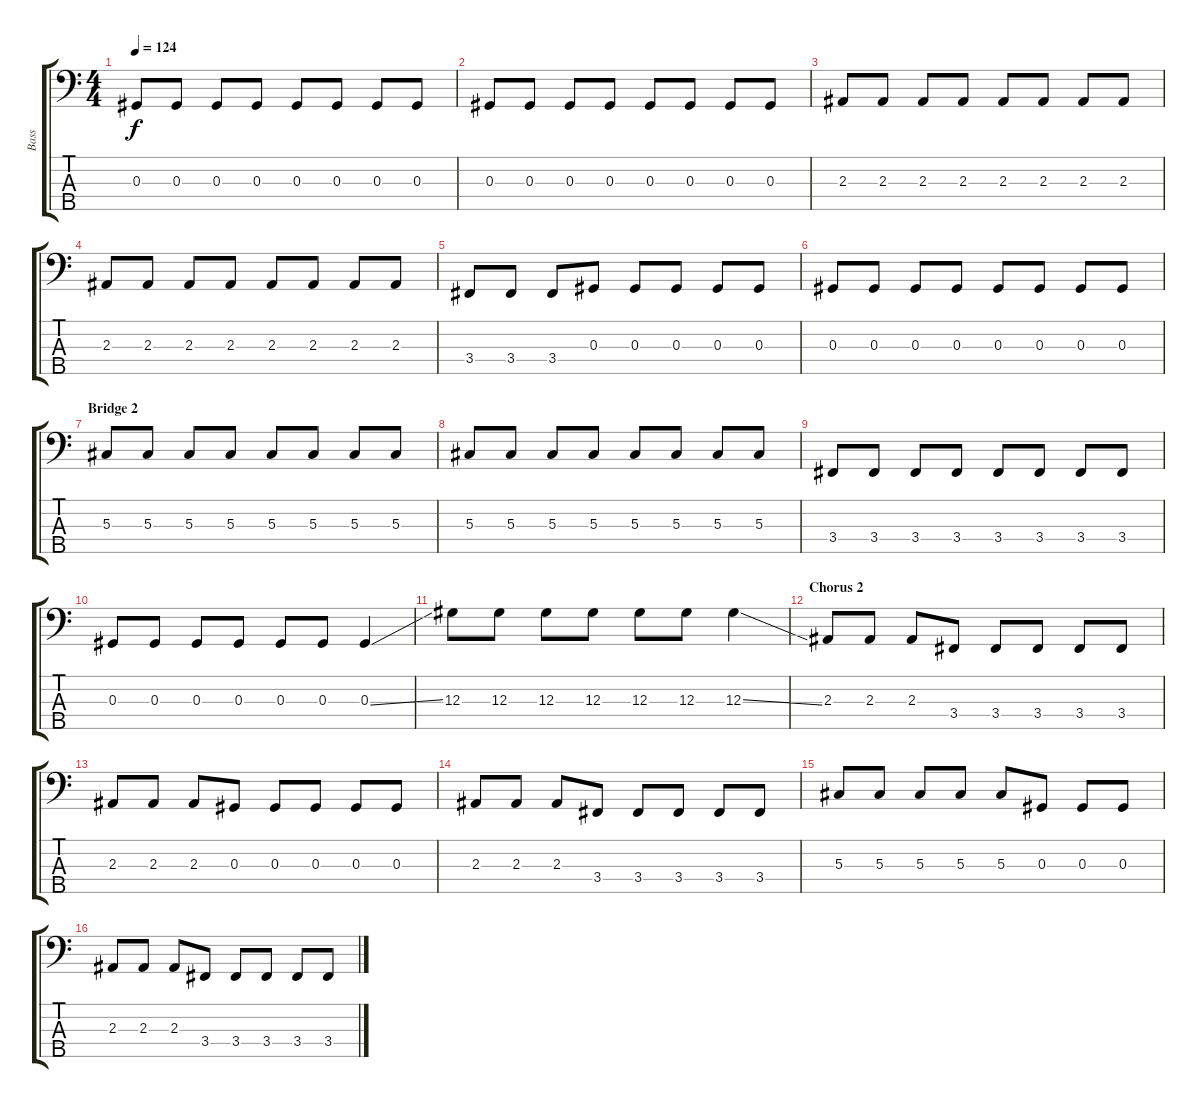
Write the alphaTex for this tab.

\track ("Bass" "Bass") {instrument electricbasspick}
\staff {score tabs}
\tuning (Gb2 Db2 Ab1 Eb1 Bb0) {hide}
\ts (4 4)
\tempo 124
\clef f4
\ks c
0.3.8{dy f} 0.3.8 0.3.8 0.3.8 0.3.8 0.3.8 0.3.8 0.3.8 |
0.3.8 0.3.8 0.3.8 0.3.8 0.3.8 0.3.8 0.3.8 0.3.8 |
2.3.8 2.3.8 2.3.8 2.3.8 2.3.8 2.3.8 2.3.8 2.3.8 |
2.3.8 2.3.8 2.3.8 2.3.8 2.3.8 2.3.8 2.3.8 2.3.8 |
3.4.8 3.4.8 3.4.8 0.3.8 0.3.8 0.3.8 0.3.8 0.3.8 |
0.3.8 0.3.8 0.3.8 0.3.8 0.3.8 0.3.8 0.3.8 0.3.8 |
\section ("" "Bridge 2")
5.3.8 5.3.8 5.3.8 5.3.8 5.3.8 5.3.8 5.3.8 5.3.8 |
5.3.8 5.3.8 5.3.8 5.3.8 5.3.8 5.3.8 5.3.8 5.3.8 |
3.4.8 3.4.8 3.4.8 3.4.8 3.4.8 3.4.8 3.4.8 3.4.8 |
0.3.8 0.3.8 0.3.8 0.3.8 0.3.8 0.3.8 0.3{ss}.4 |
12.3.8 12.3.8 12.3.8 12.3.8 12.3.8 12.3.8 12.3{ss}.4 |
\section ("" "Chorus 2")
2.3.8 2.3.8 2.3.8 3.4.8 3.4.8 3.4.8 3.4.8 3.4.8 |
2.3.8 2.3.8 2.3.8 0.3.8 0.3.8 0.3.8 0.3.8 0.3.8 |
2.3.8 2.3.8 2.3.8 3.4.8 3.4.8 3.4.8 3.4.8 3.4.8 |
5.3.8 5.3.8 5.3.8 5.3.8 5.3.8 0.3.8 0.3.8 0.3.8 |
2.3.8 2.3.8 2.3.8 3.4.8 3.4.8 3.4.8 3.4.8 3.4.8
